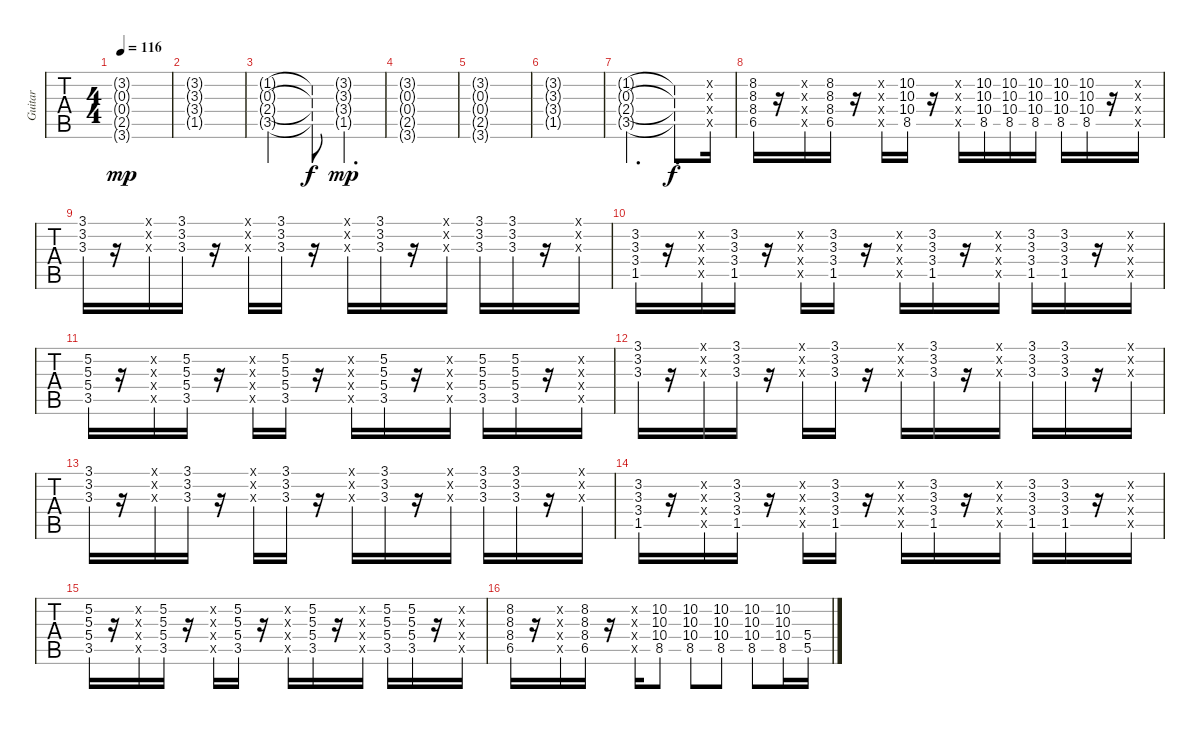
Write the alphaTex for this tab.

\track ("Guitar" "Guitar") {instrument distortionguitar}
\staff {tabs}
\tuning (E4 B3 G3 D3 A2 E2) {hide}
\ts (4 4)
\tempo 116
\clef g2
\ks c
(3.2{g} 0.3{g} 0.4{g} 2.5{g} 3.6{g}).1{dy mp} |
(3.2{g} 3.3{g} 3.4{g} 1.5{g}).1 |
(1.2{g} 0.3{g} 2.4{g} 3.5{g}).2 (1.2{t} 0.3{t} 2.4{t} 3.5{t}).8{dy f} (3.2{g} 3.3{g} 3.4{g} 1.5{g}).4{d dy mp} |
(3.2{g} 0.3{g} 0.4{g} 2.5{g} 3.6{g}).1 |
(3.2{g} 0.3{g} 0.4{g} 2.5{g} 3.6{g}).1 |
(3.2{g} 3.3{g} 3.4{g} 1.5{g}).1 |
(1.2{g} 0.3{g} 2.4{g} 3.5{g}).2{d} (1.2{t} 0.3{t} 2.4{t} 3.5{t}).8{d dy f} (-1.2{x} -1.3{x} -1.4{x} -1.5{x}).16{volume 16} |
(8.2 8.3 8.4 6.5).16 r.16 (-1.2{x} -1.3{x} -1.4{x} -1.5{x}).16 (8.2 8.3 8.4 6.5).16 r.16 (-1.2{x} -1.3{x} -1.4{x} -1.5{x}).16 (10.2 10.3 10.4 8.5).16 r.16 (-1.2{x} -1.3{x} -1.4{x} -1.5{x}).16 (10.2 10.3 10.4 8.5).16 (10.2 10.3 10.4 8.5).16 (10.2 10.3 10.4 8.5).16 (10.2 10.3 10.4 8.5).16 (10.2 10.3 10.4 8.5).16 r.16 (-1.2{x} -1.3{x} -1.4{x} -1.5{x}).16 |
(3.1 3.2 3.3).16 r.16 (-1.1{x} -1.2{x} -1.3{x}).16 (3.1 3.2 3.3).16 r.16 (-1.1{x} -1.2{x} -1.3{x}).16 (3.1 3.2 3.3).16 r.16 (-1.1{x} -1.2{x} -1.3{x}).16 (3.1 3.2 3.3).16 r.16 (-1.1{x} -1.2{x} -1.3{x}).16 (3.1 3.2 3.3).16 (3.1 3.2 3.3).16 r.16 (-1.1{x} -1.2{x} -1.3{x}).16 |
(3.2 3.3 3.4 1.5).16 r.16 (-1.2{x} -1.3{x} -1.4{x} -1.5{x}).16 (3.2 3.3 3.4 1.5).16 r.16 (-1.2{x} -1.3{x} -1.4{x} -1.5{x}).16 (3.2 3.3 3.4 1.5).16 r.16 (-1.2{x} -1.3{x} -1.4{x} -1.5{x}).16 (3.2 3.3 3.4 1.5).16 r.16 (-1.2{x} -1.3{x} -1.4{x} -1.5{x}).16 (3.2 3.3 3.4 1.5).16 (3.2 3.3 3.4 1.5).16 r.16 (-1.2{x} -1.3{x} -1.4{x} -1.5{x}).16 |
(5.2 5.3 5.4 3.5).16 r.16 (-1.2{x} -1.3{x} -1.4{x} -1.5{x}).16 (5.2 5.3 5.4 3.5).16 r.16 (-1.2{x} -1.3{x} -1.4{x} -1.5{x}).16 (5.2 5.3 5.4 3.5).16 r.16 (-1.2{x} -1.3{x} -1.4{x} -1.5{x}).16 (5.2 5.3 5.4 3.5).16 r.16 (-1.2{x} -1.3{x} -1.4{x} -1.5{x}).16 (5.2 5.3 5.4 3.5).16 (5.2 5.3 5.4 3.5).16 r.16 (-1.2{x} -1.3{x} -1.4{x} -1.5{x}).16 |
(3.1 3.2 3.3).16 r.16 (-1.1{x} -1.2{x} -1.3{x}).16 (3.1 3.2 3.3).16 r.16 (-1.1{x} -1.2{x} -1.3{x}).16 (3.1 3.2 3.3).16 r.16 (-1.1{x} -1.2{x} -1.3{x}).16 (3.1 3.2 3.3).16 r.16 (-1.1{x} -1.2{x} -1.3{x}).16 (3.1 3.2 3.3).16 (3.1 3.2 3.3).16 r.16 (-1.1{x} -1.2{x} -1.3{x}).16 |
(3.1 3.2 3.3).16 r.16 (-1.1{x} -1.2{x} -1.3{x}).16 (3.1 3.2 3.3).16 r.16 (-1.1{x} -1.2{x} -1.3{x}).16 (3.1 3.2 3.3).16 r.16 (-1.1{x} -1.2{x} -1.3{x}).16 (3.1 3.2 3.3).16 r.16 (-1.1{x} -1.2{x} -1.3{x}).16 (3.1 3.2 3.3).16 (3.1 3.2 3.3).16 r.16 (-1.1{x} -1.2{x} -1.3{x}).16 |
(3.2 3.3 3.4 1.5).16 r.16 (-1.2{x} -1.3{x} -1.4{x} -1.5{x}).16 (3.2 3.3 3.4 1.5).16 r.16 (-1.2{x} -1.3{x} -1.4{x} -1.5{x}).16 (3.2 3.3 3.4 1.5).16 r.16 (-1.2{x} -1.3{x} -1.4{x} -1.5{x}).16 (3.2 3.3 3.4 1.5).16 r.16 (-1.2{x} -1.3{x} -1.4{x} -1.5{x}).16 (3.2 3.3 3.4 1.5).16 (3.2 3.3 3.4 1.5).16 r.16 (-1.2{x} -1.3{x} -1.4{x} -1.5{x}).16 |
(5.2 5.3 5.4 3.5).16 r.16 (-1.2{x} -1.3{x} -1.4{x} -1.5{x}).16 (5.2 5.3 5.4 3.5).16 r.16 (-1.2{x} -1.3{x} -1.4{x} -1.5{x}).16 (5.2 5.3 5.4 3.5).16 r.16 (-1.2{x} -1.3{x} -1.4{x} -1.5{x}).16 (5.2 5.3 5.4 3.5).16 r.16 (-1.2{x} -1.3{x} -1.4{x} -1.5{x}).16 (5.2 5.3 5.4 3.5).16 (5.2 5.3 5.4 3.5).16 r.16 (-1.2{x} -1.3{x} -1.4{x} -1.5{x}).16 |
(8.2 8.3 8.4 6.5).16 r.16 (-1.2{x} -1.3{x} -1.4{x} -1.5{x}).16 (8.2 8.3 8.4 6.5).16 r.16 (-1.2{x} -1.3{x} -1.4{x} -1.5{x}).16 (10.2 10.3 10.4 8.5).8 (10.2 10.3 10.4 8.5).8 (10.2 10.3 10.4 8.5).8 (10.2 10.3 10.4 8.5).8 (10.2 10.3 10.4 8.5).16 (5.4 5.5).16
